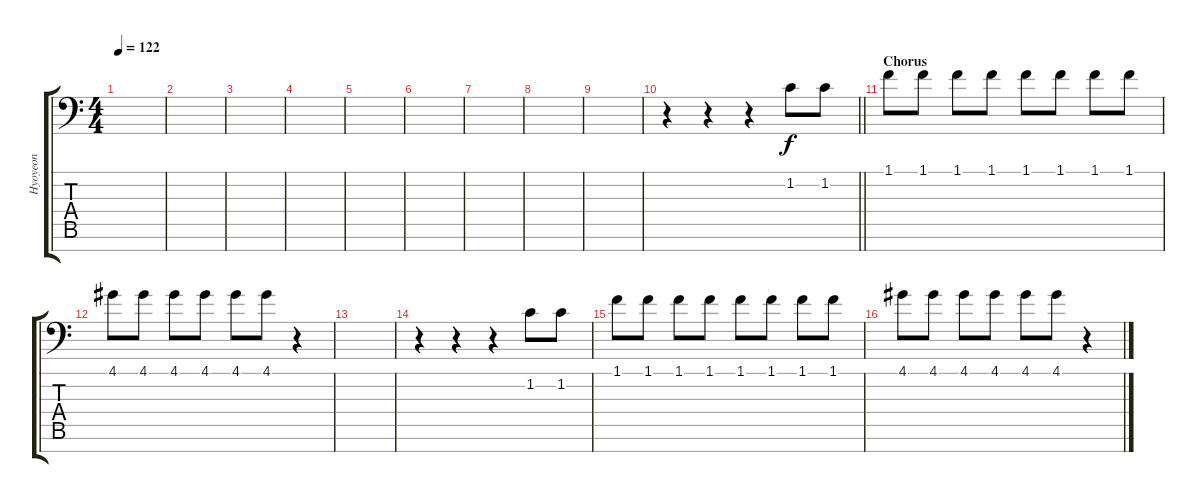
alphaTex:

\track ("Hyoyeon" "Hyoyeon") {instrument frenchhorn}
\staff {score tabs}
\tuning (E4 B3 G3 D3 A2 E2 C-1) {hide}
\ts (4 4)
\tempo 122
\clef f4
\ks c
|
|
|
|
|
|
|
|
|
\barLineRight lightlight
r.4 r.4 r.4 1.2.8 1.2.8 |
\section ("" "Chorus")
1.1.8 1.1.8 1.1.8 1.1.8 1.1.8 1.1.8 1.1.8 1.1.8 |
4.1.8 4.1.8 4.1.8 4.1.8 4.1.8 4.1.8 r.4 |
|
r.4 r.4 r.4 1.2.8 1.2.8 |
1.1.8 1.1.8 1.1.8 1.1.8 1.1.8 1.1.8 1.1.8 1.1.8 |
4.1.8 4.1.8 4.1.8 4.1.8 4.1.8 4.1.8 r.4
